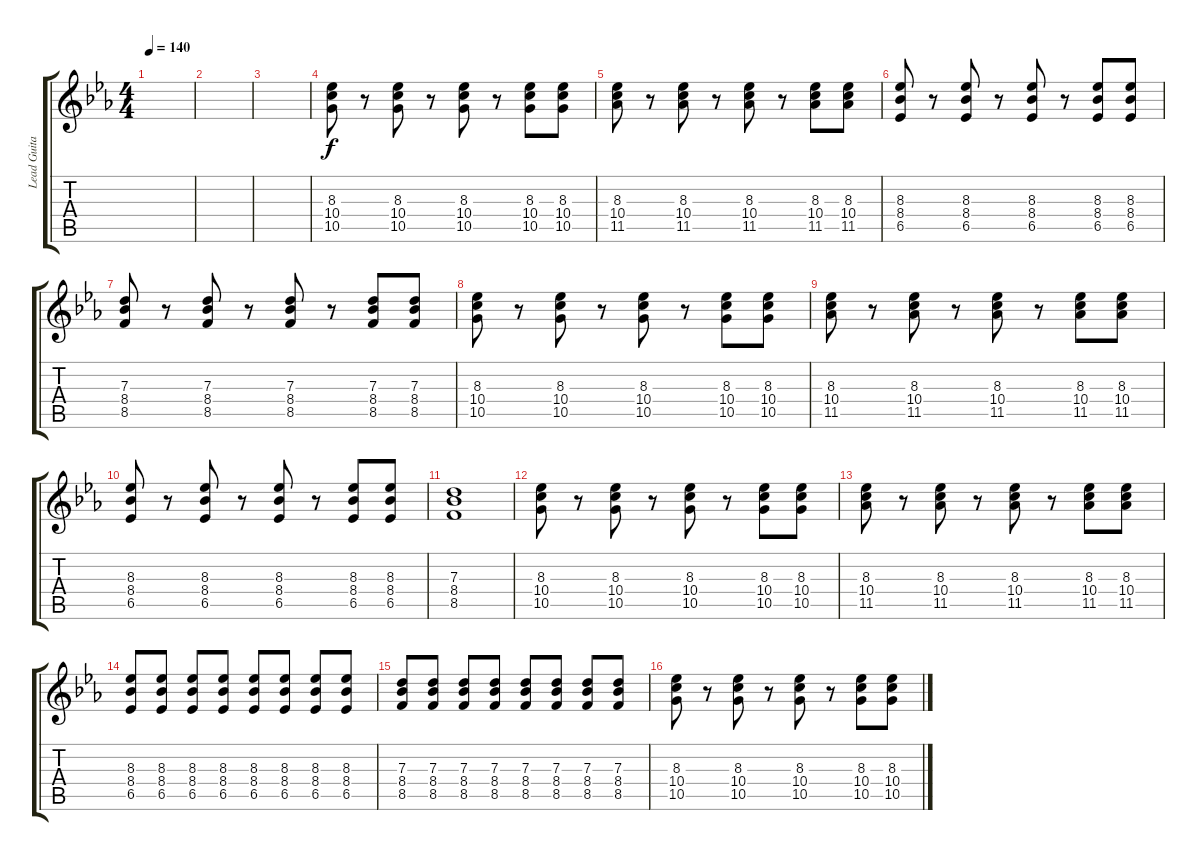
\track ("Lead Guitar" "Lead Guita") {instrument distortionguitar}
\staff {score tabs}
\tuning (E4 B3 G3 D3 A2 E2) {hide}
\ts (4 4)
\tempo 140
\clef g2
\ks eb
|
|
|
(8.3 10.4 10.5).8 r.8 (8.3 10.4 10.5).8 r.8 (8.3 10.4 10.5).8 r.8 (8.3 10.4 10.5).8 (8.3 10.4 10.5).8 |
(8.3 10.4 11.5).8 r.8 (8.3 10.4 11.5).8 r.8 (8.3 10.4 11.5).8 r.8 (8.3 10.4 11.5).8 (8.3 10.4 11.5).8 |
(8.3 8.4 6.5).8 r.8 (8.3 8.4 6.5).8 r.8 (8.3 8.4 6.5).8 r.8 (8.3 8.4 6.5).8 (8.3 8.4 6.5).8 |
(7.3 8.4 8.5).8 r.8 (7.3 8.4 8.5).8 r.8 (7.3 8.4 8.5).8 r.8 (7.3 8.4 8.5).8 (7.3 8.4 8.5).8 |
(8.3 10.4 10.5).8 r.8 (8.3 10.4 10.5).8 r.8 (8.3 10.4 10.5).8 r.8 (8.3 10.4 10.5).8 (8.3 10.4 10.5).8 |
(8.3 10.4 11.5).8 r.8 (8.3 10.4 11.5).8 r.8 (8.3 10.4 11.5).8 r.8 (8.3 10.4 11.5).8 (8.3 10.4 11.5).8 |
(8.3 8.4 6.5).8 r.8 (8.3 8.4 6.5).8 r.8 (8.3 8.4 6.5).8 r.8 (8.3 8.4 6.5).8 (8.3 8.4 6.5).8 |
(7.3 8.4 8.5).1 |
(8.3 10.4 10.5).8 r.8 (8.3 10.4 10.5).8 r.8 (8.3 10.4 10.5).8 r.8 (8.3 10.4 10.5).8 (8.3 10.4 10.5).8 |
(8.3 10.4 11.5).8 r.8 (8.3 10.4 11.5).8 r.8 (8.3 10.4 11.5).8 r.8 (8.3 10.4 11.5).8 (8.3 10.4 11.5).8 |
(8.3 8.4 6.5).8 (8.3 8.4 6.5).8 (8.3 8.4 6.5).8 (8.3 8.4 6.5).8 (8.3 8.4 6.5).8 (8.3 8.4 6.5).8 (8.3 8.4 6.5).8 (8.3 8.4 6.5).8 |
(7.3 8.4 8.5).8 (7.3 8.4 8.5).8 (7.3 8.4 8.5).8 (7.3 8.4 8.5).8 (7.3 8.4 8.5).8 (7.3 8.4 8.5).8 (7.3 8.4 8.5).8 (7.3 8.4 8.5).8 |
(8.3 10.4 10.5).8 r.8 (8.3 10.4 10.5).8 r.8 (8.3 10.4 10.5).8 r.8 (8.3 10.4 10.5).8 (8.3 10.4 10.5).8
